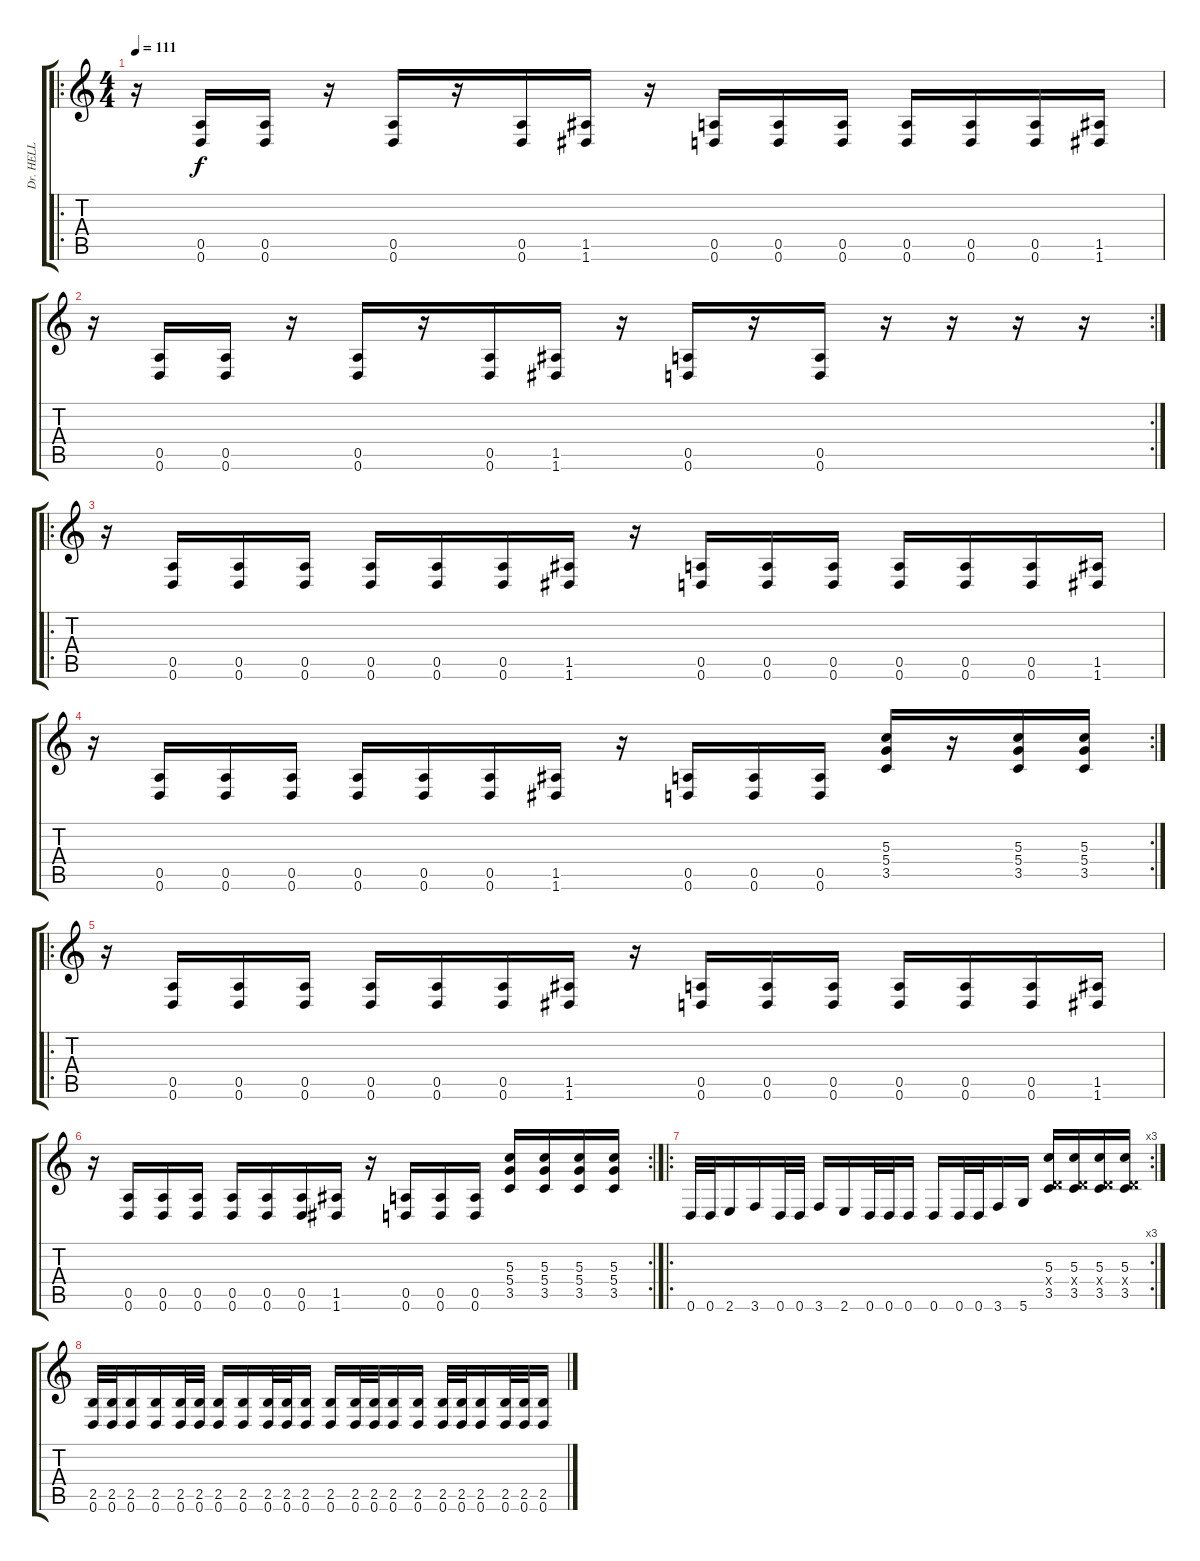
\track ("Dr. HELL" "Dr. HELL") {instrument distortionguitar}
\staff {score tabs}
\tuning (E4 B3 G3 D3 A2 D2) {hide}
\ro
\ts (4 4)
\tempo 111
\clef g2
\ks c
r.16{dy f} (0.5 0.6).16 (0.5 0.6).16 r.16 (0.5 0.6).16 r.16 (0.5 0.6).16 (1.5 1.6).16 r.16 (0.5 0.6).16 (0.5 0.6).16 (0.5 0.6).16 (0.5 0.6).16 (0.5 0.6).16 (0.5 0.6).16 (1.5 1.6).16 |
\rc 2
r.16 (0.5 0.6).16 (0.5 0.6).16 r.16 (0.5 0.6).16 r.16 (0.5 0.6).16 (1.5 1.6).16 r.16 (0.5 0.6).16 r.16 (0.5 0.6).16 r.16 r.16 r.16 r.16 |
\ro
r.16 (0.5 0.6).16 (0.5 0.6).16 (0.5 0.6).16 (0.5 0.6).16 (0.5 0.6).16 (0.5 0.6).16 (1.5 1.6).16 r.16 (0.5 0.6).16 (0.5 0.6).16 (0.5 0.6).16 (0.5 0.6).16 (0.5 0.6).16 (0.5 0.6).16 (1.5 1.6).16 |
\rc 2
r.16 (0.5 0.6).16 (0.5 0.6).16 (0.5 0.6).16 (0.5 0.6).16 (0.5 0.6).16 (0.5 0.6).16 (1.5 1.6).16 r.16 (0.5 0.6).16 (0.5 0.6).16 (0.5 0.6).16 (5.3 5.4 3.5).16 r.16 (5.3 5.4 3.5).16 (5.3 5.4 3.5).16 |
\ro
r.16 (0.5 0.6).16 (0.5 0.6).16 (0.5 0.6).16 (0.5 0.6).16 (0.5 0.6).16 (0.5 0.6).16 (1.5 1.6).16 r.16 (0.5 0.6).16 (0.5 0.6).16 (0.5 0.6).16 (0.5 0.6).16 (0.5 0.6).16 (0.5 0.6).16 (1.5 1.6).16 |
\rc 2
r.16 (0.5 0.6).16 (0.5 0.6).16 (0.5 0.6).16 (0.5 0.6).16 (0.5 0.6).16 (0.5 0.6).16 (1.5 1.6).16 r.16 (0.5 0.6).16 (0.5 0.6).16 (0.5 0.6).16 (5.3 5.4 3.5).16 (5.3 5.4 3.5).16 (5.3 5.4 3.5).16 (5.3 5.4 3.5).16 |
\ro
\rc 3
0.6.32 0.6.32 2.6.16 3.6.16 0.6.32 0.6.32 3.6.16 2.6.16 0.6.32 0.6.32 0.6.16 0.6.16 0.6.32 0.6.32 3.6.16 5.6.16 (5.3 0.4{x} 3.5).16 (5.3 0.4{x} 3.5).16 (5.3 0.4{x} 3.5).16 (5.3 0.4{x} 3.5).16 |
(2.5 0.6).32 (2.5 0.6).32 (2.5 0.6).16 (2.5 0.6).16 (2.5 0.6).32 (2.5 0.6).32 (2.5 0.6).16 (2.5 0.6).16 (2.5 0.6).32 (2.5 0.6).32 (2.5 0.6).16 (2.5 0.6).16 (2.5 0.6).32 (2.5 0.6).32 (2.5 0.6).16 (2.5 0.6).16 (2.5 0.6).32 (2.5 0.6).32 (2.5 0.6).16 (2.5 0.6).32 (2.5 0.6).32 (2.5 0.6).16
